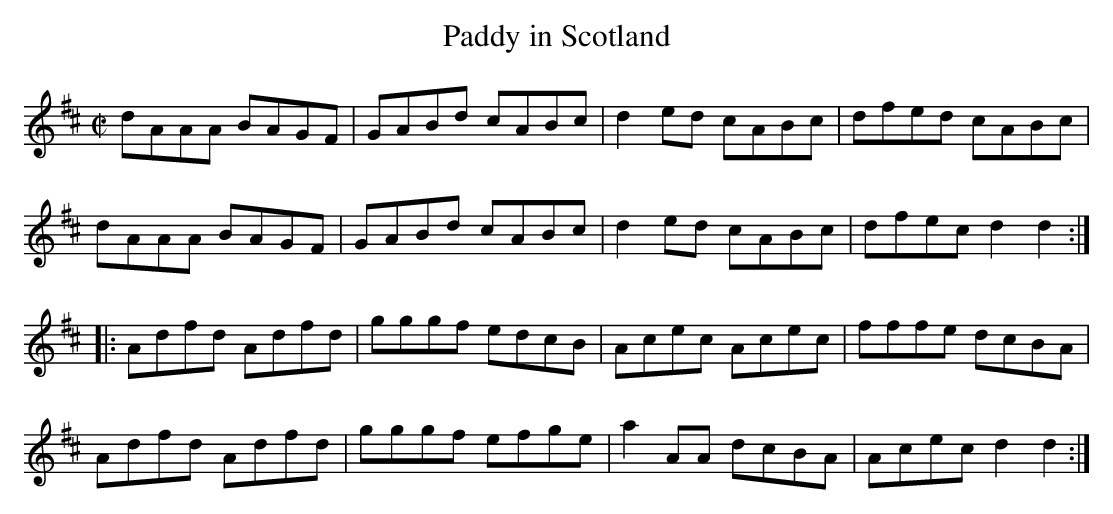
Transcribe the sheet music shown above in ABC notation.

X:1
T:Paddy in Scotland
M:C|
L:1/8
K:D
dAAA BAGF|GABd cABc|d2 ed cABc|dfed cABc|
dAAA BAGF|GABd cABc|d2 ed cABc|dfec d2 d2 :|
|:Adfd Adfd|gggf edcB|Acec Acec|fffe dcBA|
Adfd Adfd|gggf efge|a2 AA dcBA|Acec d2 d2 :|
